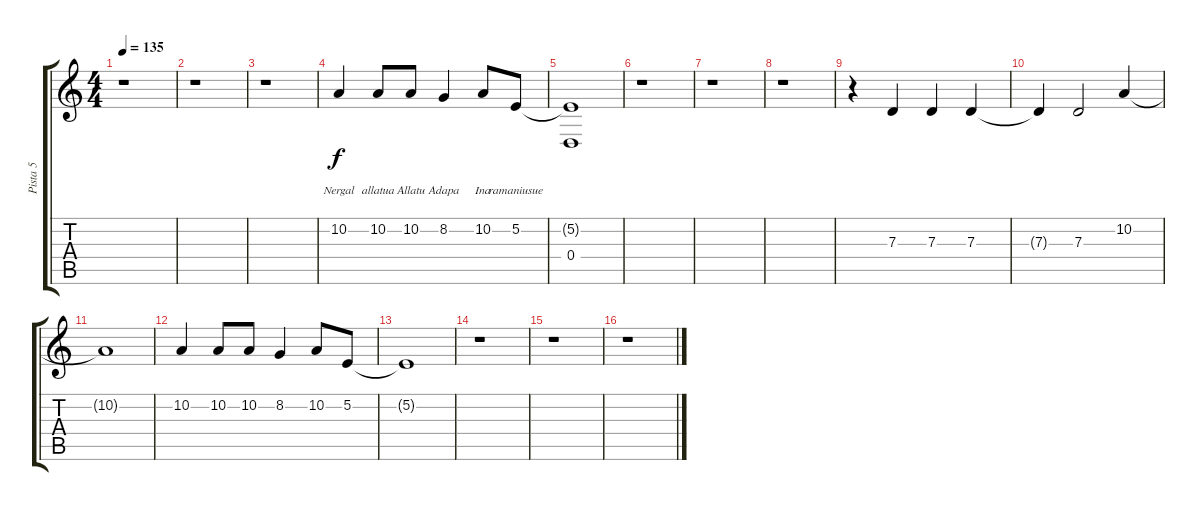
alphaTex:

\track ("Pista 5" "Pista 5") {instrument sitar}
\staff {score tabs}
\tuning (E4 B3 G3 D3 A2 E2) {hide}
\ts (4 4)
\tempo 135
\clef g2
\ks c
r.1{dy f} |
r.1 |
r.1 |
10.2.4{lyrics (0 "") lyrics (1 "") lyrics (2 "") lyrics (3 "Nergal") lyrics (4 "") volume 16 instrument fx7echoes} 10.2.8{lyrics (0 "") lyrics (1 "") lyrics (2 "") lyrics (3 "allatua") lyrics (4 "")} 10.2.8{lyrics (0 "") lyrics (1 "") lyrics (2 "") lyrics (3 "Allatu") lyrics (4 "")} 8.2.4{lyrics (0 "") lyrics (1 "") lyrics (2 "") lyrics (3 "Adapa") lyrics (4 "")} 10.2.8{lyrics (0 "") lyrics (1 "") lyrics (2 "") lyrics (3 "Ina") lyrics (4 "")} 5.2.8{lyrics (0 "") lyrics (1 "") lyrics (2 "") lyrics (3 "ramaniusue") lyrics (4 "")} |
(5.2{t} 0.4).1 |
r.1 |
r.1 |
r.1 |
r.4 7.3.4 7.3.4 7.3.4 |
7.3{t}.4 7.3.2 10.2.4 |
10.2{t}.1 |
10.2.4{volume 16 instrument fx7echoes} 10.2.8 10.2.8 8.2.4 10.2.8 5.2.8 |
5.2{t}.1 |
r.1 |
r.1 |
r.1
